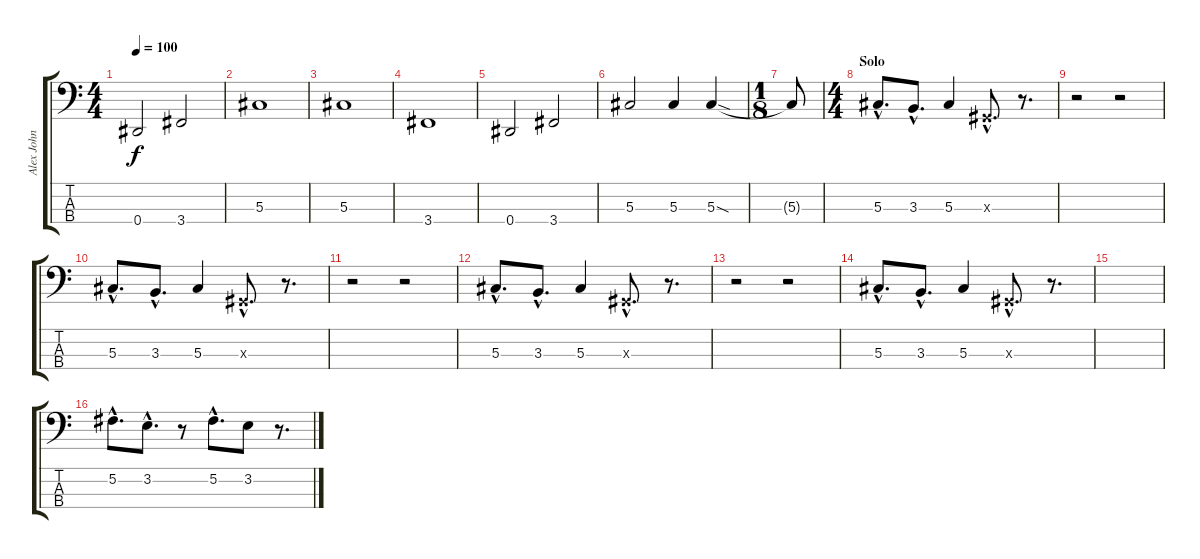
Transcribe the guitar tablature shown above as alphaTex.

\track ("Alex John Such" "Alex John ") {instrument electricbassfinger}
\staff {score tabs}
\tuning (Gb2 Db2 Ab1 Eb1) {hide}
\ts (4 4)
\tempo 100
\clef f4
\ks c
0.4.2{dy f} 3.4.2 |
5.3.1 |
5.3.1 |
3.4.1 |
0.4.2 3.4.2 |
5.3.2 5.3.4 5.3{sod}.4 |
\ts (1 8)
5.3{t}.8 |
\ts (4 4)
\section ("" "Solo")
5.3{hac}.8{d} 3.3{hac}.8{d} 5.3.4 0.3{hac x}.8{d} r.8{d} |
r.2 r.2 |
5.3{hac}.8{d} 3.3{hac}.8{d} 5.3.4 0.3{hac x}.8{d} r.8{d} |
r.2 r.2 |
5.3{hac}.8{d} 3.3{hac}.8{d} 5.3.4 0.3{hac x}.8{d} r.8{d} |
r.2 r.2 |
5.3{hac}.8{d} 3.3{hac}.8{d} 5.3.4 0.3{hac x}.8{d} r.8{d} |
|
5.2{hac}.8{d} 3.2{hac}.8{d} r.8 5.2{hac}.8{d} 3.2.8 r.8{d}
